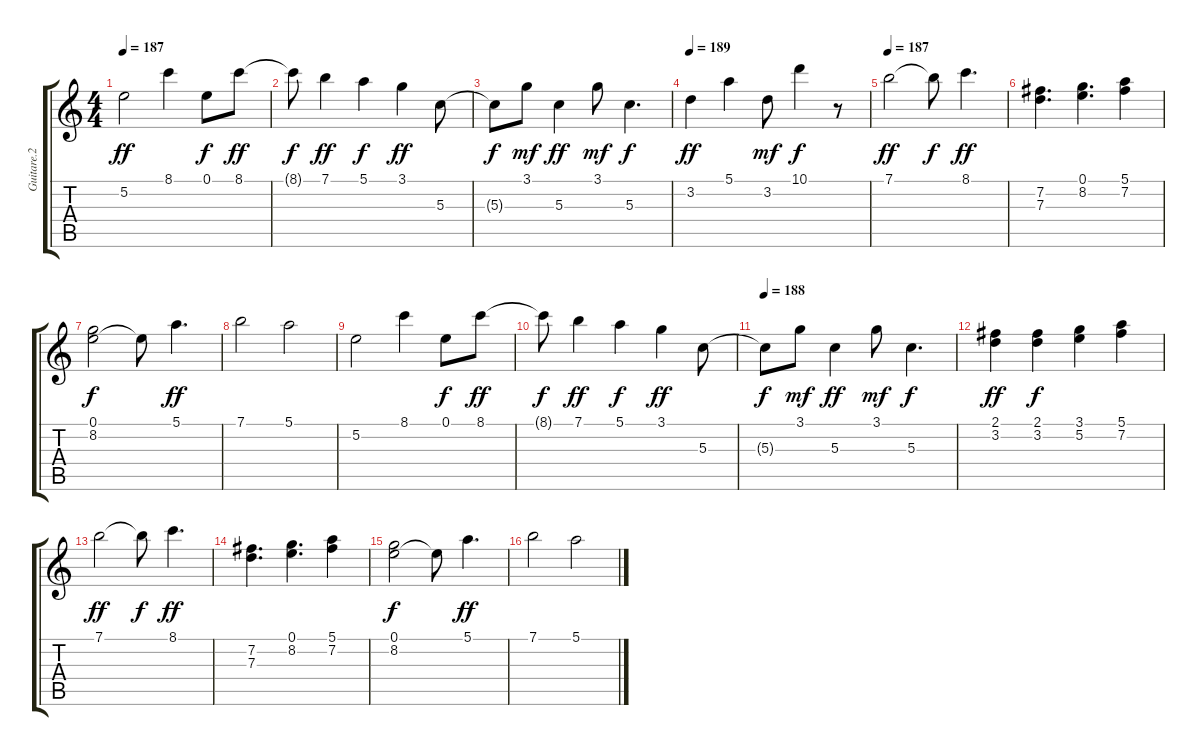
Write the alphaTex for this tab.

\track ("Guitare.2           " "Guitare.2 ") {instrument acousticguitarnylon}
\staff {score tabs}
\tuning (E4 B3 G3 D3 A2 E2) {hide}
\ts (4 4)
\tempo 187
\clef g2
\ks c
5.2.2{dy ff} 8.1.4 0.1.8{dy f} 8.1.8{dy ff} |
8.1{t}.8{dy f} 7.1.4{dy ff} 5.1.4{dy f} 3.1.4{dy ff} 5.3.8 |
5.3{t}.8{dy f} 3.1.8{dy mf} 5.3.4{dy ff} 3.1.8{dy mf} 5.3.4{d dy f} |
\tempo 189
3.2.4{dy ff} 5.1.4 3.2.8{dy mf} 10.1.4{dy f} r.8 |
\tempo 187
7.1.2{dy ff} 7.1{t}.8{dy f} 8.1.4{d dy ff} |
(7.2 7.3).4{d} (0.1 8.2).4{d} (5.1 7.2).4 |
(0.1 8.2).2{dy f} 0.1{t}.8 5.1.4{d dy ff} |
7.1.2 5.1.2 |
5.2.2 8.1.4 0.1.8{dy f} 8.1.8{dy ff} |
8.1{t}.8{dy f} 7.1.4{dy ff} 5.1.4{dy f} 3.1.4{dy ff} 5.3.8 |
\tempo 188
5.3{t}.8{dy f} 3.1.8{dy mf} 5.3.4{dy ff} 3.1.8{dy mf} 5.3.4{d dy f} |
(2.1 3.2).4{dy ff} (2.1 3.2).4{dy f} (3.1 5.2).4 (5.1 7.2).4 |
7.1.2{dy ff} 7.1{t}.8{dy f} 8.1.4{d dy ff} |
(7.2 7.3).4{d} (0.1 8.2).4{d} (5.1 7.2).4 |
(0.1 8.2).2{dy f} 0.1{t}.8 5.1.4{d dy ff} |
7.1.2 5.1.2
